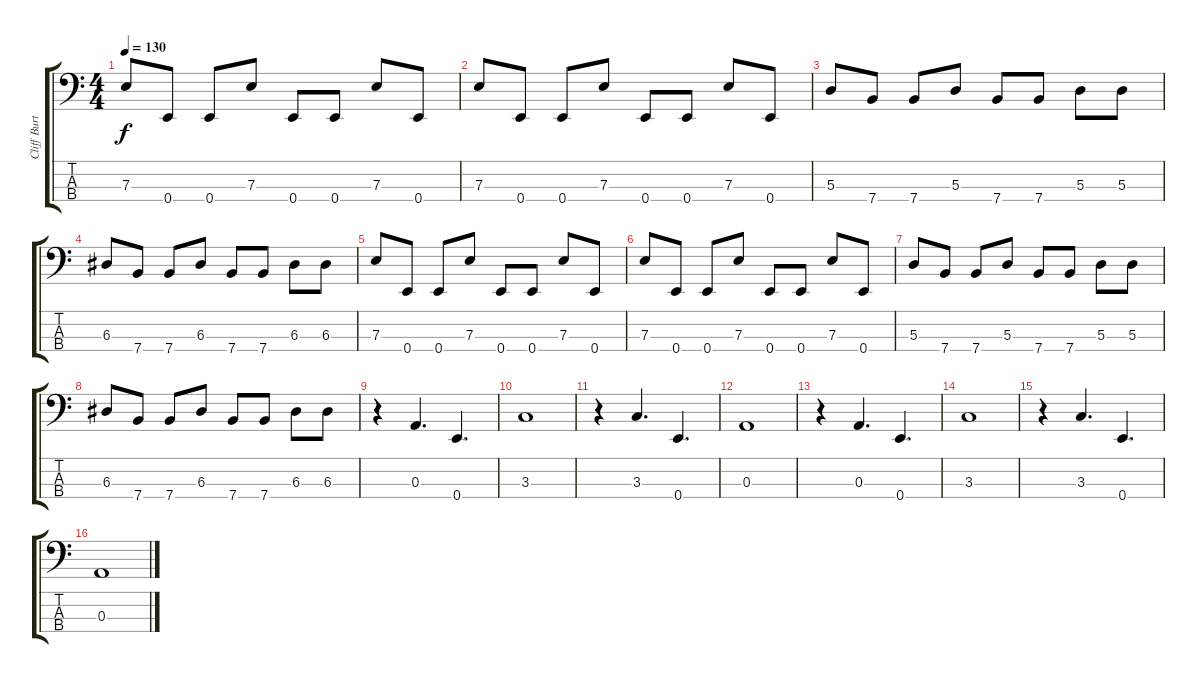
\track ("Cliff Burton (Bass)" "Cliff Burt") {instrument acousticguitarsteel}
\staff {score tabs}
\tuning (G2 D2 A1 E1) {hide}
\ts (4 4)
\tempo 130
\clef f4
\ks c
7.3.8{dy f} 0.4.8 0.4.8 7.3.8 0.4.8 0.4.8 7.3.8 0.4.8 |
7.3.8 0.4.8 0.4.8 7.3.8 0.4.8 0.4.8 7.3.8 0.4.8 |
5.3.8 7.4.8 7.4.8 5.3.8 7.4.8 7.4.8 5.3.8 5.3.8 |
6.3.8 7.4.8 7.4.8 6.3.8 7.4.8 7.4.8 6.3.8 6.3.8 |
7.3.8 0.4.8 0.4.8 7.3.8 0.4.8 0.4.8 7.3.8 0.4.8 |
7.3.8 0.4.8 0.4.8 7.3.8 0.4.8 0.4.8 7.3.8 0.4.8 |
5.3.8 7.4.8 7.4.8 5.3.8 7.4.8 7.4.8 5.3.8 5.3.8 |
6.3.8 7.4.8 7.4.8 6.3.8 7.4.8 7.4.8 6.3.8 6.3.8 |
r.4 0.3.4{d} 0.4.4{d} |
3.3.1 |
r.4 3.3.4{d} 0.4.4{d} |
0.3.1 |
r.4 0.3.4{d} 0.4.4{d} |
3.3.1 |
r.4 3.3.4{d} 0.4.4{d} |
0.3.1
